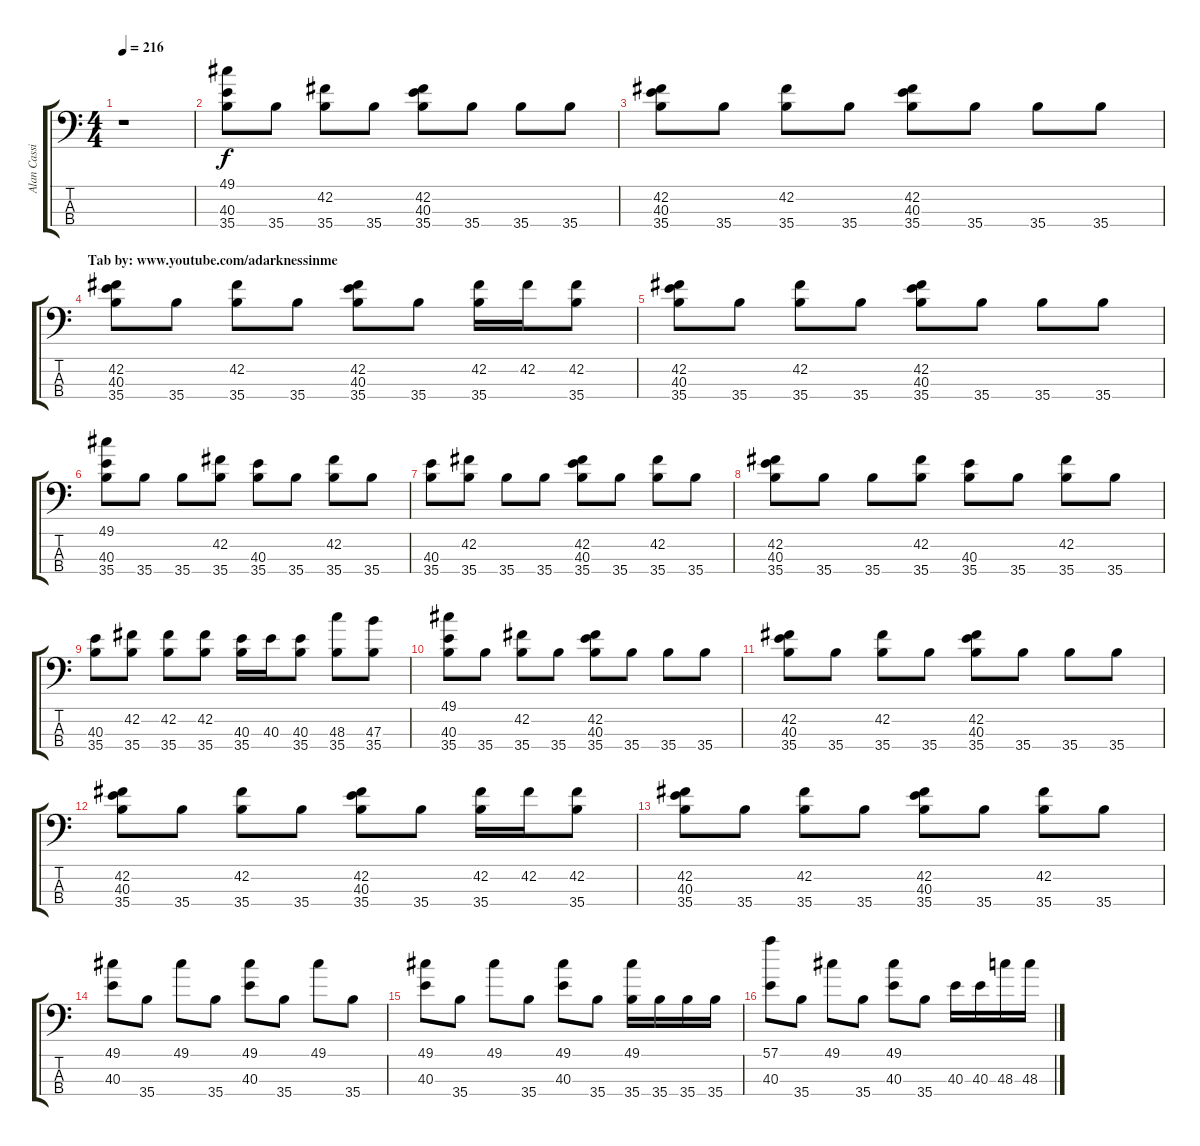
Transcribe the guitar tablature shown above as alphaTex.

\track ("Alan Cassidy" "Alan Cassi") {instrument acousticgrandpiano}
\staff {score tabs}
\tuning (C-1 C-1 C-1 C-1) {hide}
\ts (4 4)
\tempo 216
\clef f4
\ks c
r.1{dy f} |
(49.1 40.3 35.4).8 35.4.8 (42.2 35.4).8 35.4.8 (42.2 40.3 35.4).8 35.4.8 35.4.8 35.4.8 |
(42.2 40.3 35.4).8 35.4.8 (42.2 35.4).8 35.4.8 (42.2 40.3 35.4).8 35.4.8 35.4.8 35.4.8 |
\section ("" "Tab by: www.youtube.com/adarknessinme")
(42.2 40.3 35.4).8 35.4.8 (42.2 35.4).8 35.4.8 (42.2 40.3 35.4).8 35.4.8 (42.2 35.4).16 42.2.16 (42.2 35.4).8 |
(42.2 40.3 35.4).8 35.4.8 (42.2 35.4).8 35.4.8 (42.2 40.3 35.4).8 35.4.8 35.4.8 35.4.8 |
(49.1 40.3 35.4).8 35.4.8 35.4.8 (42.2 35.4).8 (40.3 35.4).8 35.4.8 (42.2 35.4).8 35.4.8 |
(40.3 35.4).8 (42.2 35.4).8 35.4.8 35.4.8 (42.2 40.3 35.4).8 35.4.8 (42.2 35.4).8 35.4.8 |
(42.2 40.3 35.4).8 35.4.8 35.4.8 (42.2 35.4).8 (40.3 35.4).8 35.4.8 (42.2 35.4).8 35.4.8 |
(40.3 35.4).8 (42.2 35.4).8 (42.2 35.4).8 (42.2 35.4).8 (40.3 35.4).16 40.3.16 (40.3 35.4).8 (48.3 35.4).8 (47.3 35.4).8 |
(49.1 40.3 35.4).8 35.4.8 (42.2 35.4).8 35.4.8 (42.2 40.3 35.4).8 35.4.8 35.4.8 35.4.8 |
(42.2 40.3 35.4).8 35.4.8 (42.2 35.4).8 35.4.8 (42.2 40.3 35.4).8 35.4.8 35.4.8 35.4.8 |
(42.2 40.3 35.4).8 35.4.8 (42.2 35.4).8 35.4.8 (42.2 40.3 35.4).8 35.4.8 (42.2 35.4).16 42.2.16 (42.2 35.4).8 |
(42.2 40.3 35.4).8 35.4.8 (42.2 35.4).8 35.4.8 (42.2 40.3 35.4).8 35.4.8 (42.2 35.4).8 35.4.8 |
(49.1 40.3).8 35.4.8 49.1.8 35.4.8 (49.1 40.3).8 35.4.8 49.1.8 35.4.8 |
(49.1 40.3).8 35.4.8 49.1.8 35.4.8 (49.1 40.3).8 35.4.8 (49.1 35.4).16 35.4.16 35.4.16 35.4.16 |
(57.1 40.3).8 35.4.8 49.1.8 35.4.8 (49.1 40.3).8 35.4.8 40.3.16 40.3.16 48.3.16 48.3.16
